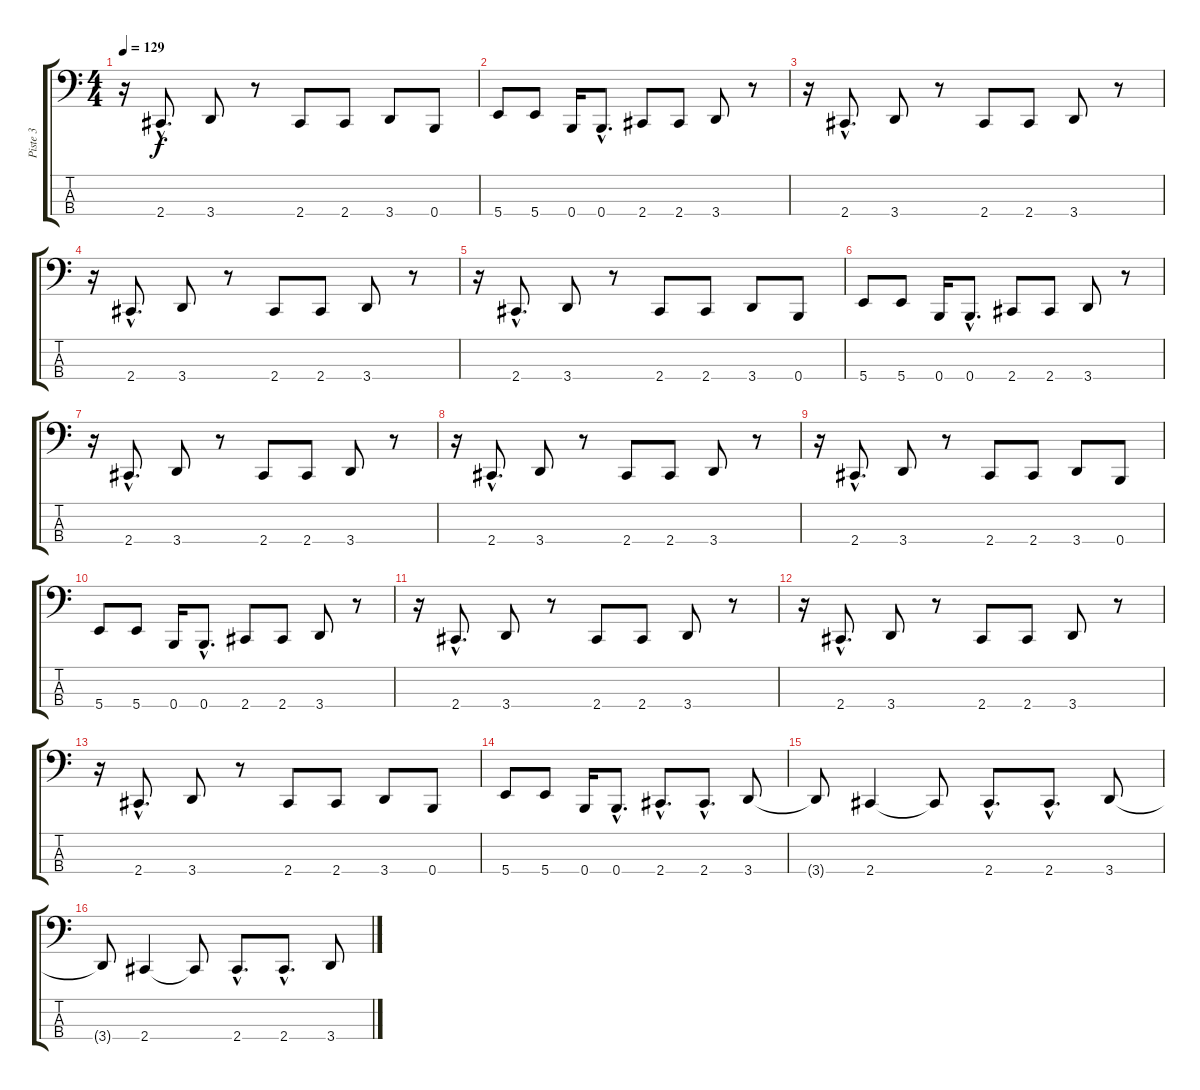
\track ("Piste 3" "Piste 3") {instrument electricbasspick}
\staff {score tabs}
\tuning (E2 B1 Gb1 B0) {hide}
\ts (4 4)
\tempo 129
\clef f4
\ks c
r.16{dy f} 2.4{hac}.8{d} 3.4.8 r.8 2.4.8 2.4.8 3.4.8 0.4.8 |
5.4.8 5.4.8 0.4.16 0.4{hac}.8{d} 2.4.8 2.4.8 3.4.8 r.8 |
r.16 2.4{hac}.8{d} 3.4.8 r.8 2.4.8 2.4.8 3.4.8 r.8 |
r.16 2.4{hac}.8{d} 3.4.8 r.8 2.4.8 2.4.8 3.4.8 r.8 |
r.16 2.4{hac}.8{d} 3.4.8 r.8 2.4.8 2.4.8 3.4.8 0.4.8 |
5.4.8 5.4.8 0.4.16 0.4{hac}.8{d} 2.4.8 2.4.8 3.4.8 r.8 |
r.16 2.4{hac}.8{d} 3.4.8 r.8 2.4.8 2.4.8 3.4.8 r.8 |
r.16 2.4{hac}.8{d} 3.4.8 r.8 2.4.8 2.4.8 3.4.8 r.8 |
r.16 2.4{hac}.8{d} 3.4.8 r.8 2.4.8 2.4.8 3.4.8 0.4.8 |
5.4.8 5.4.8 0.4.16 0.4{hac}.8{d} 2.4.8 2.4.8 3.4.8 r.8 |
r.16 2.4{hac}.8{d} 3.4.8 r.8 2.4.8 2.4.8 3.4.8 r.8 |
r.16 2.4{hac}.8{d} 3.4.8 r.8 2.4.8 2.4.8 3.4.8 r.8 |
r.16 2.4{hac}.8{d} 3.4.8 r.8 2.4.8 2.4.8 3.4.8 0.4.8 |
5.4.8 5.4.8 0.4.16 0.4{hac}.8{d} 2.4{hac}.8{d} 2.4{hac}.8{d} 3.4.8 |
3.4{t}.8 2.4.4 2.4{t}.8 2.4{hac}.8{d} 2.4{hac}.8{d} 3.4.8 |
3.4{t}.8 2.4.4 2.4{t}.8 2.4{hac}.8{d} 2.4{hac}.8{d} 3.4.8
